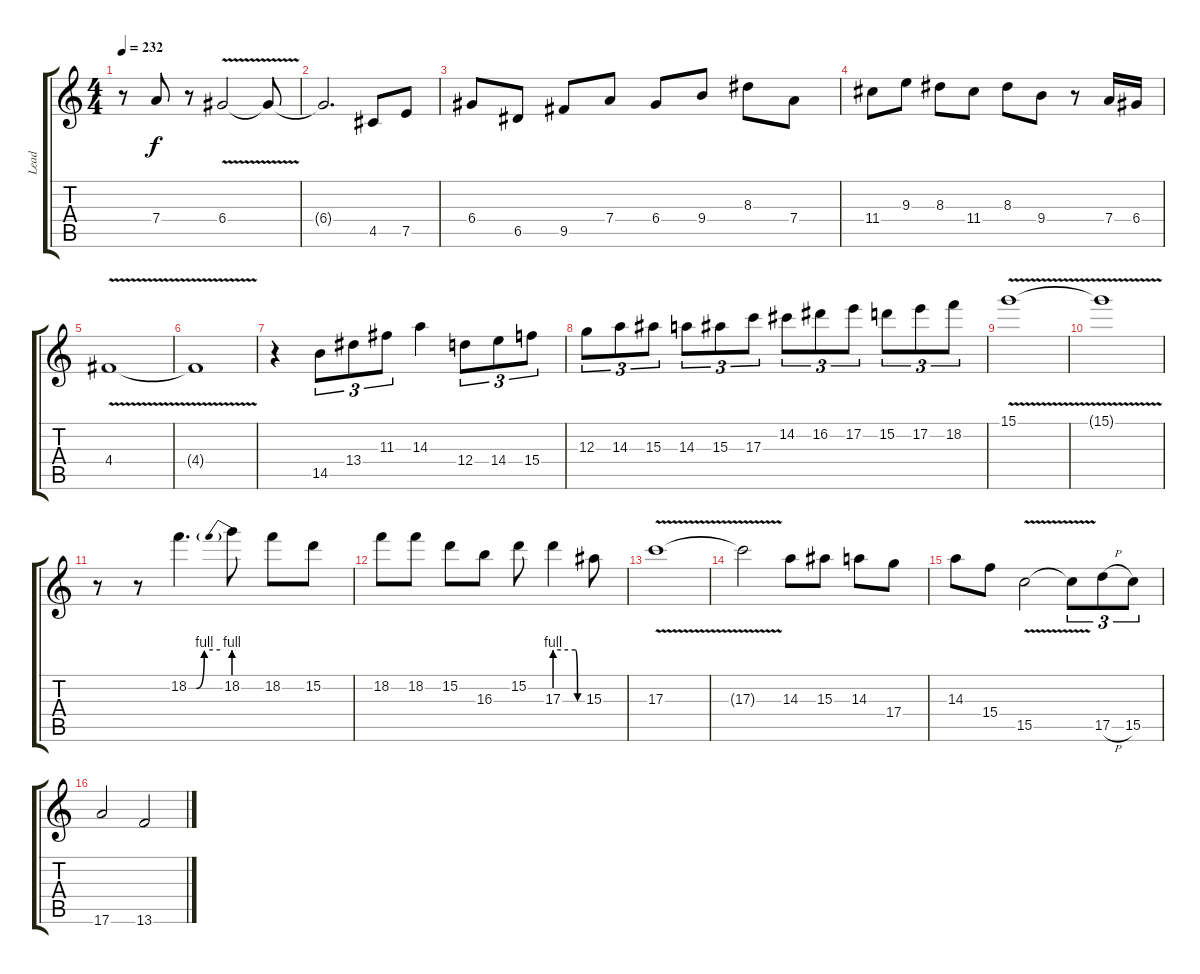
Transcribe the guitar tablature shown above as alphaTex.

\track ("Lead" "Lead") {instrument overdrivenguitar}
\staff {score tabs}
\tuning (E4 B3 G3 D3 A2 E2) {hide}
\ts (4 4)
\tempo 232
\clef g2
\ks c
r.8{dy f} 7.4.8 r.8 6.4{v}.2 6.4{t}.8 |
6.4{t}.2{d} 4.5.8 7.5.8 |
6.4.8 6.5.8 9.5.8 7.4.8 6.4.8 9.4.8 8.3.8 7.4.8 |
11.4.8 9.3.8 8.3.8 11.4.8 8.3.8 9.4.8 r.8 7.4.16 6.4.16 |
4.4{v}.1 |
4.4{t}.1 |
r.4 14.5.8{tu (3 2)} 13.4.8{tu (3 2)} 11.3.8{tu (3 2)} 14.3.4 12.4.8{tu (3 2)} 14.4.8{tu (3 2)} 15.4.8{tu (3 2)} |
12.3.8{tu (3 2)} 14.3.8{tu (3 2)} 15.3.8{tu (3 2)} 14.3.8{tu (3 2)} 15.3.8{tu (3 2)} 17.3.8{tu (3 2)} 14.2.8{tu (3 2)} 16.2.8{tu (3 2)} 17.2.8{tu (3 2)} 15.2.8{tu (3 2)} 17.2.8{tu (3 2)} 18.2.8{tu (3 2)} |
15.1{v}.1 |
15.1{t}.1 |
r.8 r.8 18.2{be (custom 0 0 15 0 30 4 60 4)}.4{d} 18.2{be (prebend 0 4 60 4)}.8 18.2.8 15.2.8 |
18.2.8 18.2.8 15.2.8 16.3.8 15.2.8 17.3{be (custom 0 4 45 4 50 0 60 0)}.4 15.3.8 |
17.3{v}.1 |
17.3{t}.2 14.3.8 15.3.8 14.3.8 17.4.8 |
14.3.8 15.4.8 15.5{v}.2 15.5{t}.8{tu (3 2)} 17.5{h}.8{tu (3 2)} 15.5.8{tu (3 2)} |
17.6.2 13.6.2
